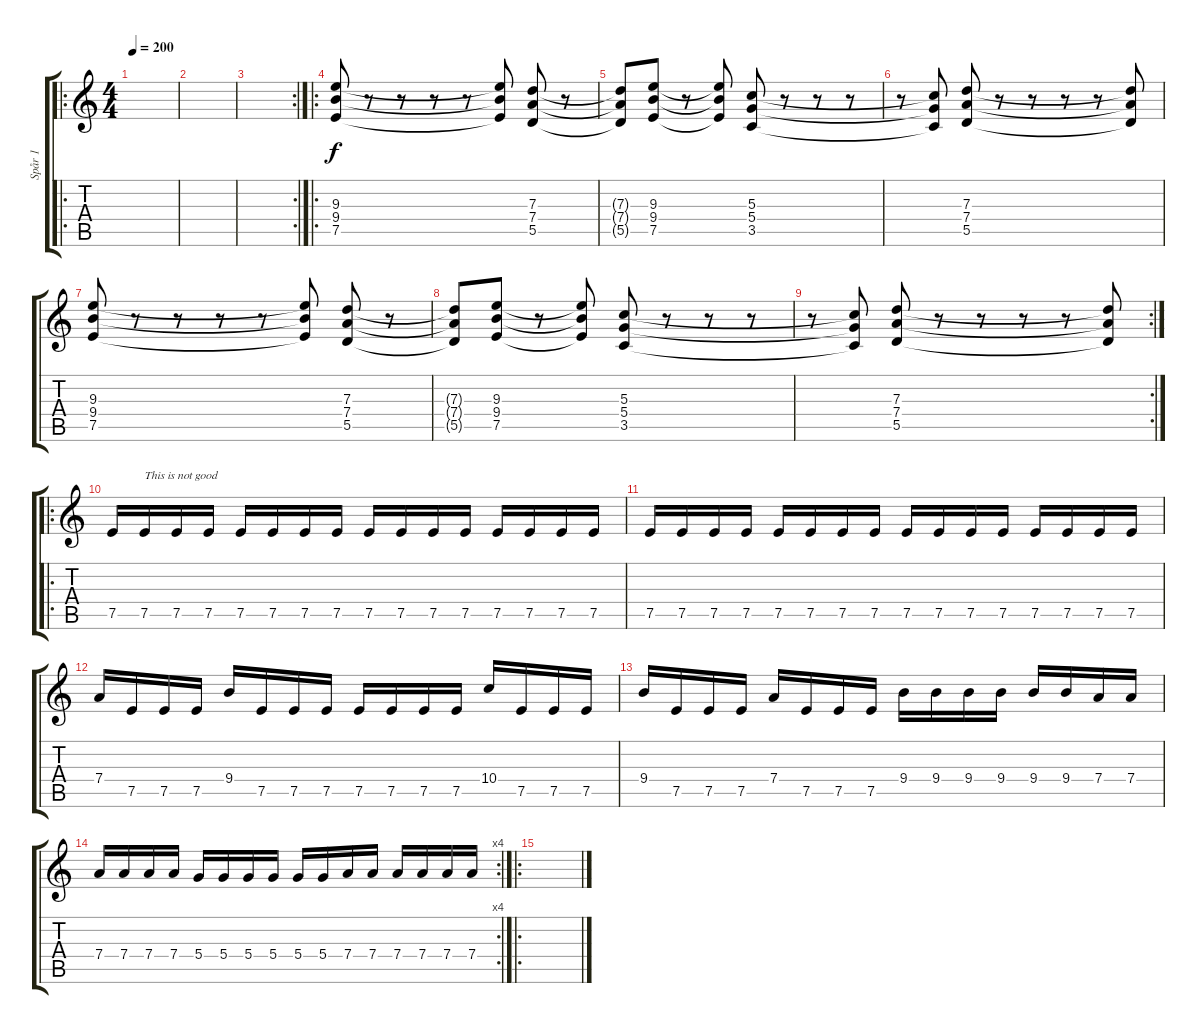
\track ("Spår 1" "Spår 1") {instrument overdrivenguitar}
\staff {score tabs}
\tuning (E4 B3 G3 D3 A2 E2) {hide}
\ro
\ts (4 4)
\tempo 200
\clef g2
\ks c
|
|
\rc 2
|
\ro
(9.3 9.4 7.5).8 r.8 r.8 r.8 r.8 (9.3{t} 9.4{t} 7.5{t}).8 (7.3 7.4 5.5).8 r.8 |
(7.3{t} 7.4{t} 5.5{t}).8 (9.3 9.4 7.5).8 r.8 (9.3{t} 9.4{t} 7.5{t}).8 (5.3 5.4 3.5).8 r.8 r.8 r.8 |
r.8 (5.3{t} 5.4{t} 3.5{t}).8 (7.3 7.4 5.5).8 r.8 r.8 r.8 r.8 (7.3{t} 7.4{t} 5.5{t}).8 |
(9.3 9.4 7.5).8 r.8 r.8 r.8 r.8 (9.3{t} 9.4{t} 7.5{t}).8 (7.3 7.4 5.5).8 r.8 |
(7.3{t} 7.4{t} 5.5{t}).8 (9.3 9.4 7.5).8 r.8 (9.3{t} 9.4{t} 7.5{t}).8 (5.3 5.4 3.5).8 r.8 r.8 r.8 |
\rc 2
r.8 (5.3{t} 5.4{t} 3.5{t}).8 (7.3 7.4 5.5).8 r.8 r.8 r.8 r.8 (7.3{t} 7.4{t} 5.5{t}).8 |
\ro
7.5.16 7.5.16{txt "This is not good"} 7.5.16 7.5.16 7.5.16 7.5.16 7.5.16 7.5.16 7.5.16 7.5.16 7.5.16 7.5.16 7.5.16 7.5.16 7.5.16 7.5.16 |
7.5.16 7.5.16 7.5.16 7.5.16 7.5.16 7.5.16 7.5.16 7.5.16 7.5.16 7.5.16 7.5.16 7.5.16 7.5.16 7.5.16 7.5.16 7.5.16 |
7.4.16 7.5.16 7.5.16 7.5.16 9.4.16 7.5.16 7.5.16 7.5.16 7.5.16 7.5.16 7.5.16 7.5.16 10.4.16 7.5.16 7.5.16 7.5.16 |
9.4.16 7.5.16 7.5.16 7.5.16 7.4.16 7.5.16 7.5.16 7.5.16 9.4.16 9.4.16 9.4.16 9.4.16 9.4.16 9.4.16 7.4.16 7.4.16 |
\rc 4
7.4.16 7.4.16 7.4.16 7.4.16 5.4.16 5.4.16 5.4.16 5.4.16 5.4.16 5.4.16 7.4.16 7.4.16 7.4.16 7.4.16 7.4.16 7.4.16 |
\ro
